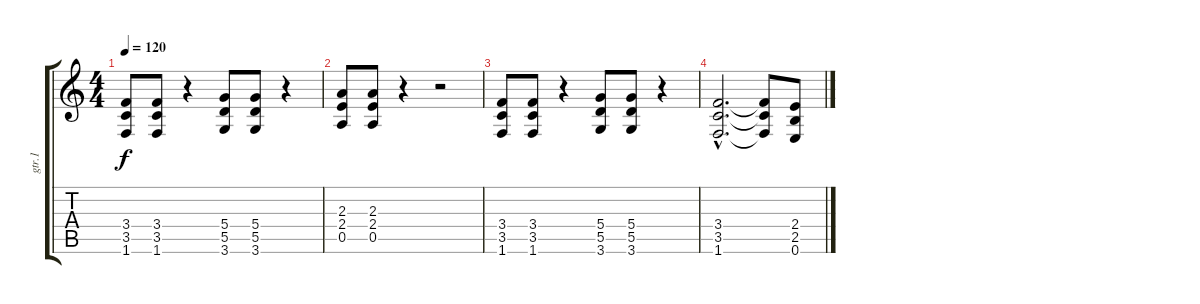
\track ("gtr.1" "gtr.1") {instrument overdrivenguitar}
\staff {score tabs}
\tuning (E4 B3 G3 D3 A2 E2) {hide}
\ts (4 4)
\tempo 120
\clef g2
\ks c
(3.4 3.5 1.6).8{dy f volume 13} (3.4 3.5 1.6).8 r.4 (5.4 5.5 3.6).8 (5.4 5.5 3.6).8 r.4 |
(2.3 2.4 0.5).8{volume 10} (2.3 2.4 0.5).8 r.4 r.2 |
(3.4 3.5 1.6).8{volume 5} (3.4 3.5 1.6).8 r.4 (5.4 5.5 3.6).8 (5.4 5.5 3.6).8 r.4 |
(3.4{hac} 3.5{hac} 1.6{hac}).2{d volume 0} (3.4{t} 3.5{t} 1.6{t}).8 (2.4 2.5 0.6).8
